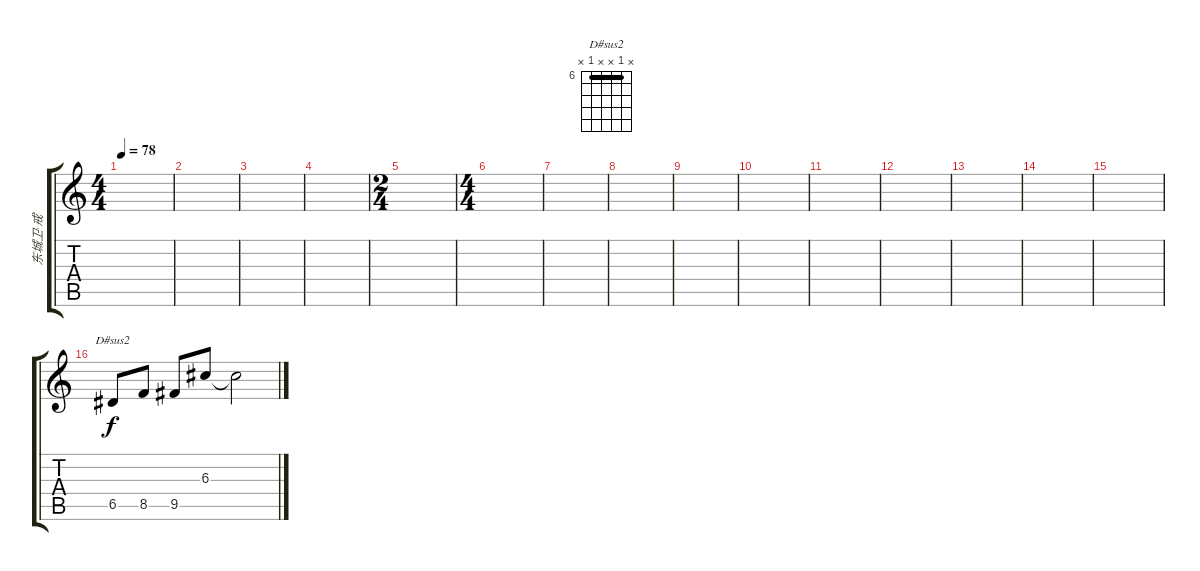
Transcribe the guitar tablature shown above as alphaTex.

\track ("东城卫·戒" "东城卫·戒") {instrument electricguitarclean}
\staff {score tabs}
\tuning (E4 B3 G3 D3 A2 E2) {hide}
\chord ("D#sus2" x 6 x x 6 x) {firstfret 6 barre 6}
\ts (4 4)
\tempo 78
\clef g2
\ks c
|
|
|
|
\ts (2 4)
|
\ts (4 4)
|
|
|
|
|
|
|
|
|
|
6.5.8{ch "D#sus2"} 8.5.8 9.5.8 6.3.8 6.3{t}.2
